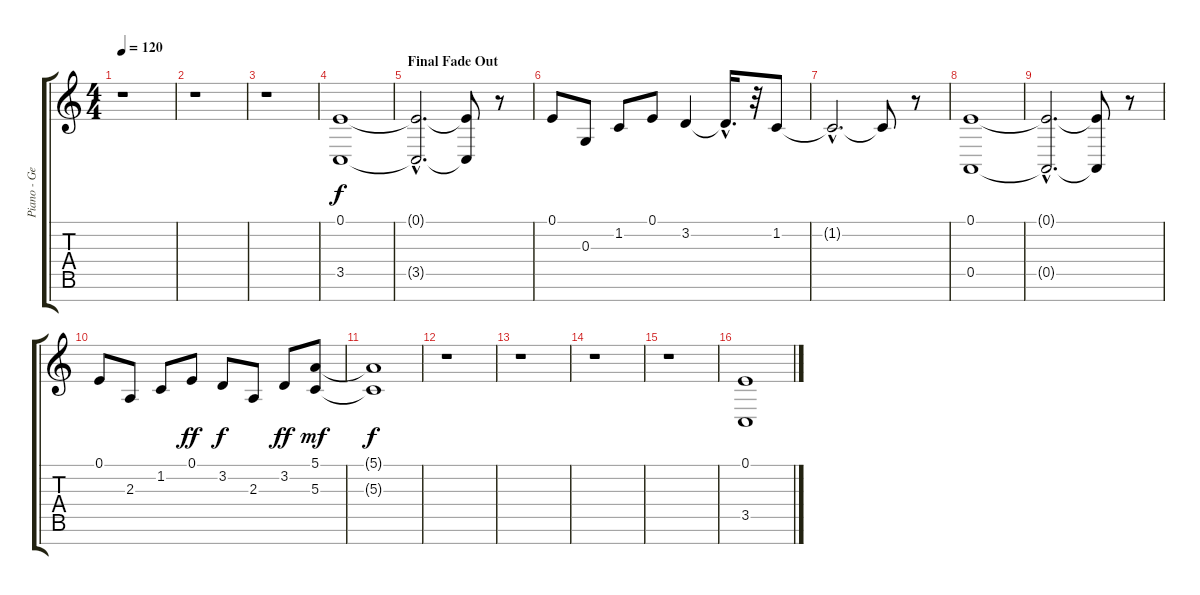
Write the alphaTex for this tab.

\track ("Piano - Geoff Downes" "Piano - Ge") {instrument electricpiano1}
\staff {score tabs}
\tuning (E4 B3 G3 D3 A2 E2 B1) {hide}
\ts (4 4)
\tempo 120
\clef g2
\ks c
r.1{dy f} |
r.1 |
r.1 |
(0.1 3.5).1 |
\section ("" "Final Fade Out")
(0.1{hac t} 3.5{hac t}).2{d} (0.1{t} 3.5{t}).8 r.8 |
0.1.8 0.3.8 1.2.8 0.1.8 3.2.4 3.2{hac t}.16{d} r.32 1.2.8 |
1.2{hac t}.2{d} 1.2{t}.8 r.8 |
(0.1 0.5).1 |
(0.1{hac t} 0.5{hac t}).2{d} (0.1{t} 0.5{t}).8 r.8 |
0.1.8 2.3.8 1.2.8 0.1.8{dy ff} 3.2.8{dy f} 2.3.8 3.2.8{dy ff} (5.1 5.3).8{dy mf} |
(5.1{t} 5.3{t}).1{dy f} |
r.1 |
r.1 |
r.1{volume 10} |
r.1 |
(0.1 3.5).1{volume 7}
